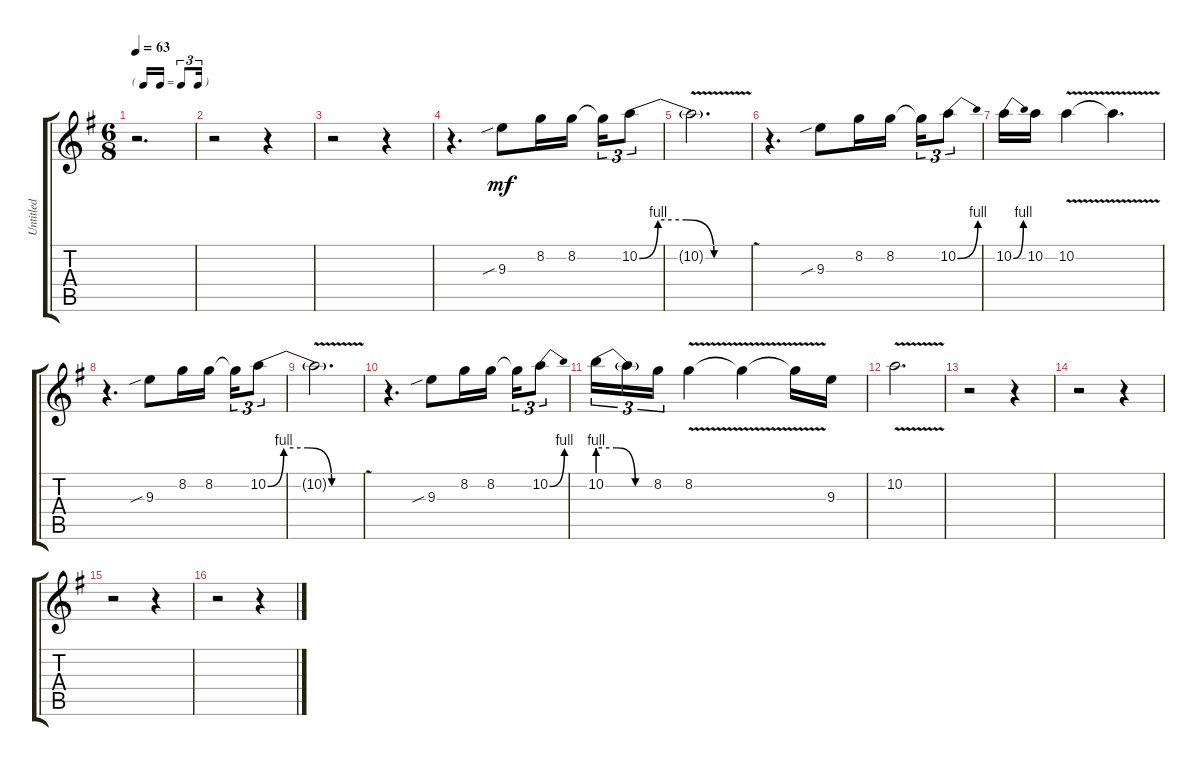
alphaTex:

\track ("Untitled" "Untitled") {instrument electricguitarjazz}
\staff {score tabs}
\tuning (E4 B3 G3 D3 A2 E2) {hide}
\ts (6 8)
\tf triplet16th
\tempo 63
\clef g2
\ks g
r.2{d dy mf instrument electricguitarjazz} |
r.2 r.4 |
r.2 r.4 |
r.4{d} 9.3{sib}.8 8.2.16 8.2.16{beam splitsecondary} 8.2{t}.16{tu (3 2)} 10.2{be (custom 0 0 10 4 25 4 40 0 60 0)}.8{tu (3 2)} |
10.2{v t}.2{d} |
r.4{d} 9.3{sib}.8 8.2.16 8.2.16{beam splitsecondary} 8.2{t}.16{tu (3 2)} 10.2{be (bend 0 0 60 4)}.8{tu (3 2)} |
10.2{be (bend 0 0 60 4)}.16 10.2.16 10.2{v}.4 10.2{v t}.4{d} |
r.4{d} 9.3{sib}.8 8.2.16 8.2.16{beam splitsecondary} 8.2{t}.16{tu (3 2)} 10.2{be (custom 0 0 10 4 25 4 40 0 60 0)}.8{tu (3 2)} |
10.2{v t}.2{d} |
r.4{d} 9.3{sib}.8 8.2.16 8.2.16{beam splitsecondary} 8.2{t}.16{tu (3 2)} 10.2{be (bend 0 0 60 4)}.8{tu (3 2)} |
10.2{be (custom 0 4 20 4 40 0 60 0)}.16{tu (3 2)} 10.2{t}.16{tu (3 2)} 8.2.16{tu (3 2)} 8.2{v}.4 8.2{v t}.4 8.2{v t}.16 9.3.16 |
10.2{v}.2{d} |
r.2 r.4 |
r.2 r.4 |
r.2 r.4 |
r.2 r.4
